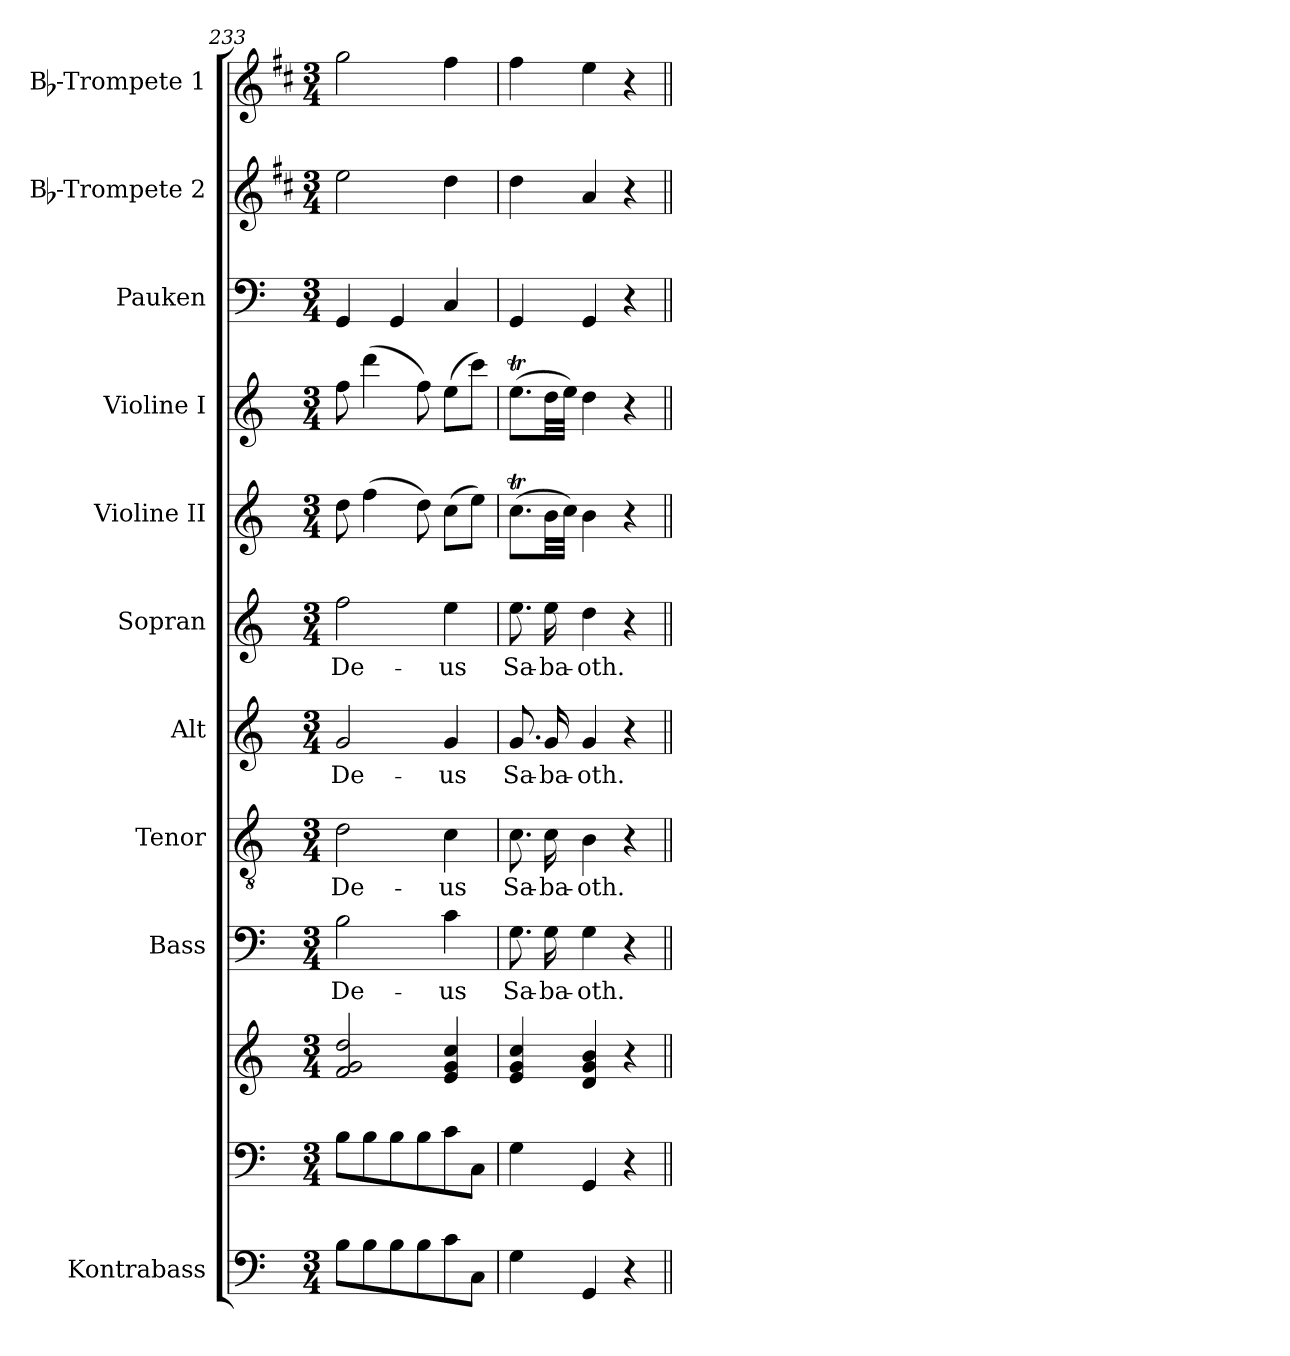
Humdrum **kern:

**kern	**kern	**kern	**kern	**text	**kern	**text	**kern	**text	**kern	**text	**kern	**kern	**kern	**kern	**kern
*part11	*part10	*part10	*part9	*part9	*part8	*part8	*part7	*part7	*part6	*part6	*part5	*part4	*part3	*part2	*part1
*staff12	*staff11	*staff10	*staff9	*staff9	*staff8	*staff8	*staff7	*staff7	*staff6	*staff6	*staff5	*staff4	*staff3	*staff2	*staff1
*I"Kontrabass	*	*	*I"Bass	*	*I"Tenor	*	*I"Alt	*	*I"Sopran	*	*I"Violine II	*I"Violine I	*I"Pauken	*I"Bb-Trompete 2	*I"Bb-Trompete 1
*I'Kb.	*	*	*I'B.	*	*I'T.	*	*I'A.	*	*I'S.	*	*I'Vl. II	*I'Vl. I	*I'Pk.	*I'Bb Trp. 2	*I'Bb Trp. 1
*clefF4	*clefF4	*clefG2	*clefF4	*	*clefGv2	*	*clefG2	*	*clefG2	*	*clefG2	*clefG2	*clefF4	*clefG2	*clefG2
*ITrd7c12	*	*	*	*	*	*	*	*	*	*	*	*	*	*ITrd1c2	*ITrd1c2
*k[]	*k[]	*k[]	*k[]	*	*k[]	*	*k[]	*	*k[]	*	*k[]	*k[]	*k[]	*k[]	*k[]
*C:	*C:	*C:	*C:	*	*C:	*	*C:	*	*C:	*	*C:	*C:	*C:	*C:	*C:
*M3/4	*M3/4	*M3/4	*M3/4	*	*M3/4	*	*M3/4	*	*M3/4	*	*M3/4	*M3/4	*M3/4	*M3/4	*M3/4
=233	=233	=233	=233	=233	=233	=233	=233	=233	=233	=233	=233	=233	=233	=233	=233
!	!	!	!	!LO:LY:b	!	!LO:LY:b	!	!LO:LY:b	!	!LO:LY:b	!	!	!	!	!
8BB\L	8B\L	2f/ 2g/ 2dd/	2B\	De-	2d\	De-	2g/	De-	2ff\	De-	8dd\	8ff\	4GG/	2dd\	2ff\
8BB\	8B\	.	.	.	.	.	.	.	.	.	(>4ff\	(>4ddd\	.	.	.
8BB\	8B\	.	.	.	.	.	.	.	.	.	.	.	4GG/	.	.
8BB\	8B\	.	.	.	.	.	.	.	.	.	8dd\)	8ff\)	.	.	.
!	!	!	!	!LO:LY:b	!	!LO:LY:b	!	!LO:LY:b	!	!LO:LY:b	!	!	!	!	!
8C\	8c\	4e/ 4g/ 4cc/	4c\	-us	4c\	-us	4g/	-us	4ee\	-us	(>8cc\L	(>8ee\L	4C/	4cc\	4ee\
8CC\J	8C\J	.	.	.	.	.	.	.	.	.	8ee\J)	8ccc\J)	.	.	.
=234	=234	=234	=234	=234	=234	=234	=234	=234	=234	=234	=234	=234	=234	=234	=234
!	!	!	!	!LO:LY:b	!	!LO:LY:b	!	!LO:LY:b	!	!LO:LY:b	!	!	!	!	!
4GG\	4G\	4e/ 4g/ 4cc/	8.G\	Sa-	8.c\	Sa-	8.g/	Sa-	8.ee\	Sa-	(>8.ccT\L	(>8.eet\L	4GG/	4cc\	4ee\
!	!	!	!	!LO:LY:b	!	!LO:LY:b	!	!LO:LY:b	!	!LO:LY:b	!	!	!	!	!
.	.	.	16G\	-ba-	16c\	-ba-	16g/	-ba-	16ee\	-ba-	32b\LL	32dd\LL	.	.	.
.	.	.	.	.	.	.	.	.	.	.	32cc\JJJ)	32ee\JJJ)	.	.	.
!	!	!	!	!LO:LY:b	!	!LO:LY:b	!	!LO:LY:b	!	!LO:LY:b	!	!	!	!	!
4GGG/	4GG/	4d/ 4g/ 4b/	4G\	-oth.	4B\	-oth.	4g/	-oth.	4dd\	-oth.	4b\	4dd\	4GG/	4g/	4dd\
4r	4r	4r	4r	.	4r	.	4r	.	4r	.	4r	4r	4r	4r	4r
=||	=||	=||	=||	=||	=||	=||	=||	=||	=||	=||	=||	=||	=||	=||	=||
*-	*-	*-	*-	*-	*-	*-	*-	*-	*-	*-	*-	*-	*-	*-	*-
